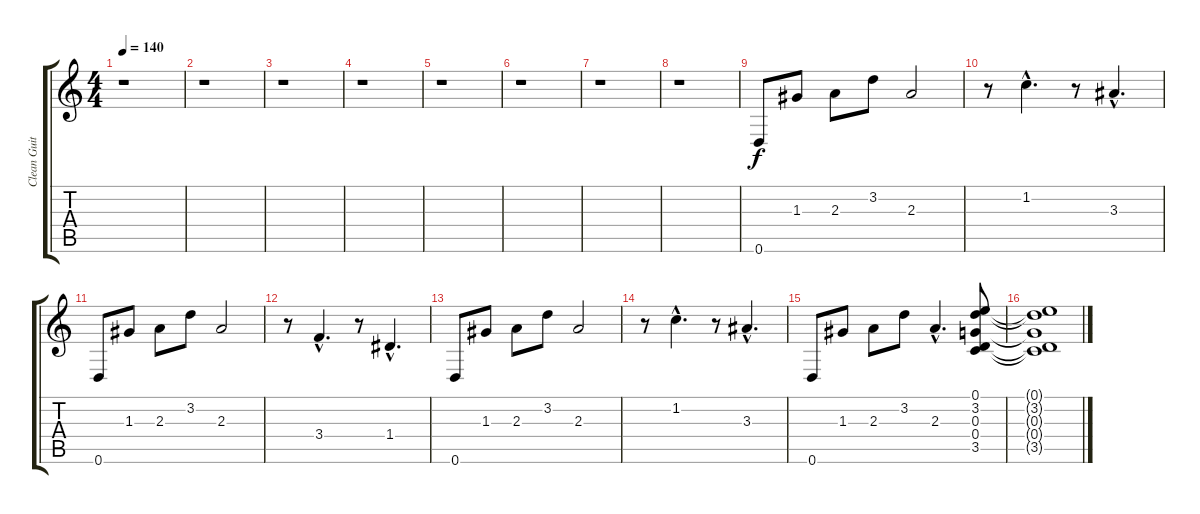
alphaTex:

\track ("Clean Guitar" "Clean Guit") {instrument electricguitarclean}
\staff {score tabs}
\tuning (E4 B3 G3 D3 A2 D2) {hide}
\ts (4 4)
\tempo 140
\clef g2
\ks c
r.1{dy f} |
r.1 |
r.1 |
r.1 |
r.1 |
r.1 |
r.1 |
r.1 |
0.6.8 1.3.8 2.3.8 3.2.8 2.3.2 |
r.8 1.2{hac}.4{d} r.8 3.3{hac}.4{d} |
0.6.8 1.3.8 2.3.8 3.2.8 2.3.2 |
r.8 3.4{hac}.4{d} r.8 1.4{hac}.4{d} |
0.6.8 1.3.8 2.3.8 3.2.8 2.3.2 |
r.8 1.2{hac}.4{d} r.8 3.3{hac}.4{d} |
0.6.8 1.3.8 2.3.8 3.2.8 2.3{hac}.4{d} (0.1 3.2 0.3 0.4 3.5).8 |
(0.1{t} 3.2{t} 0.3{t} 0.4{t} 3.5{t}).1
